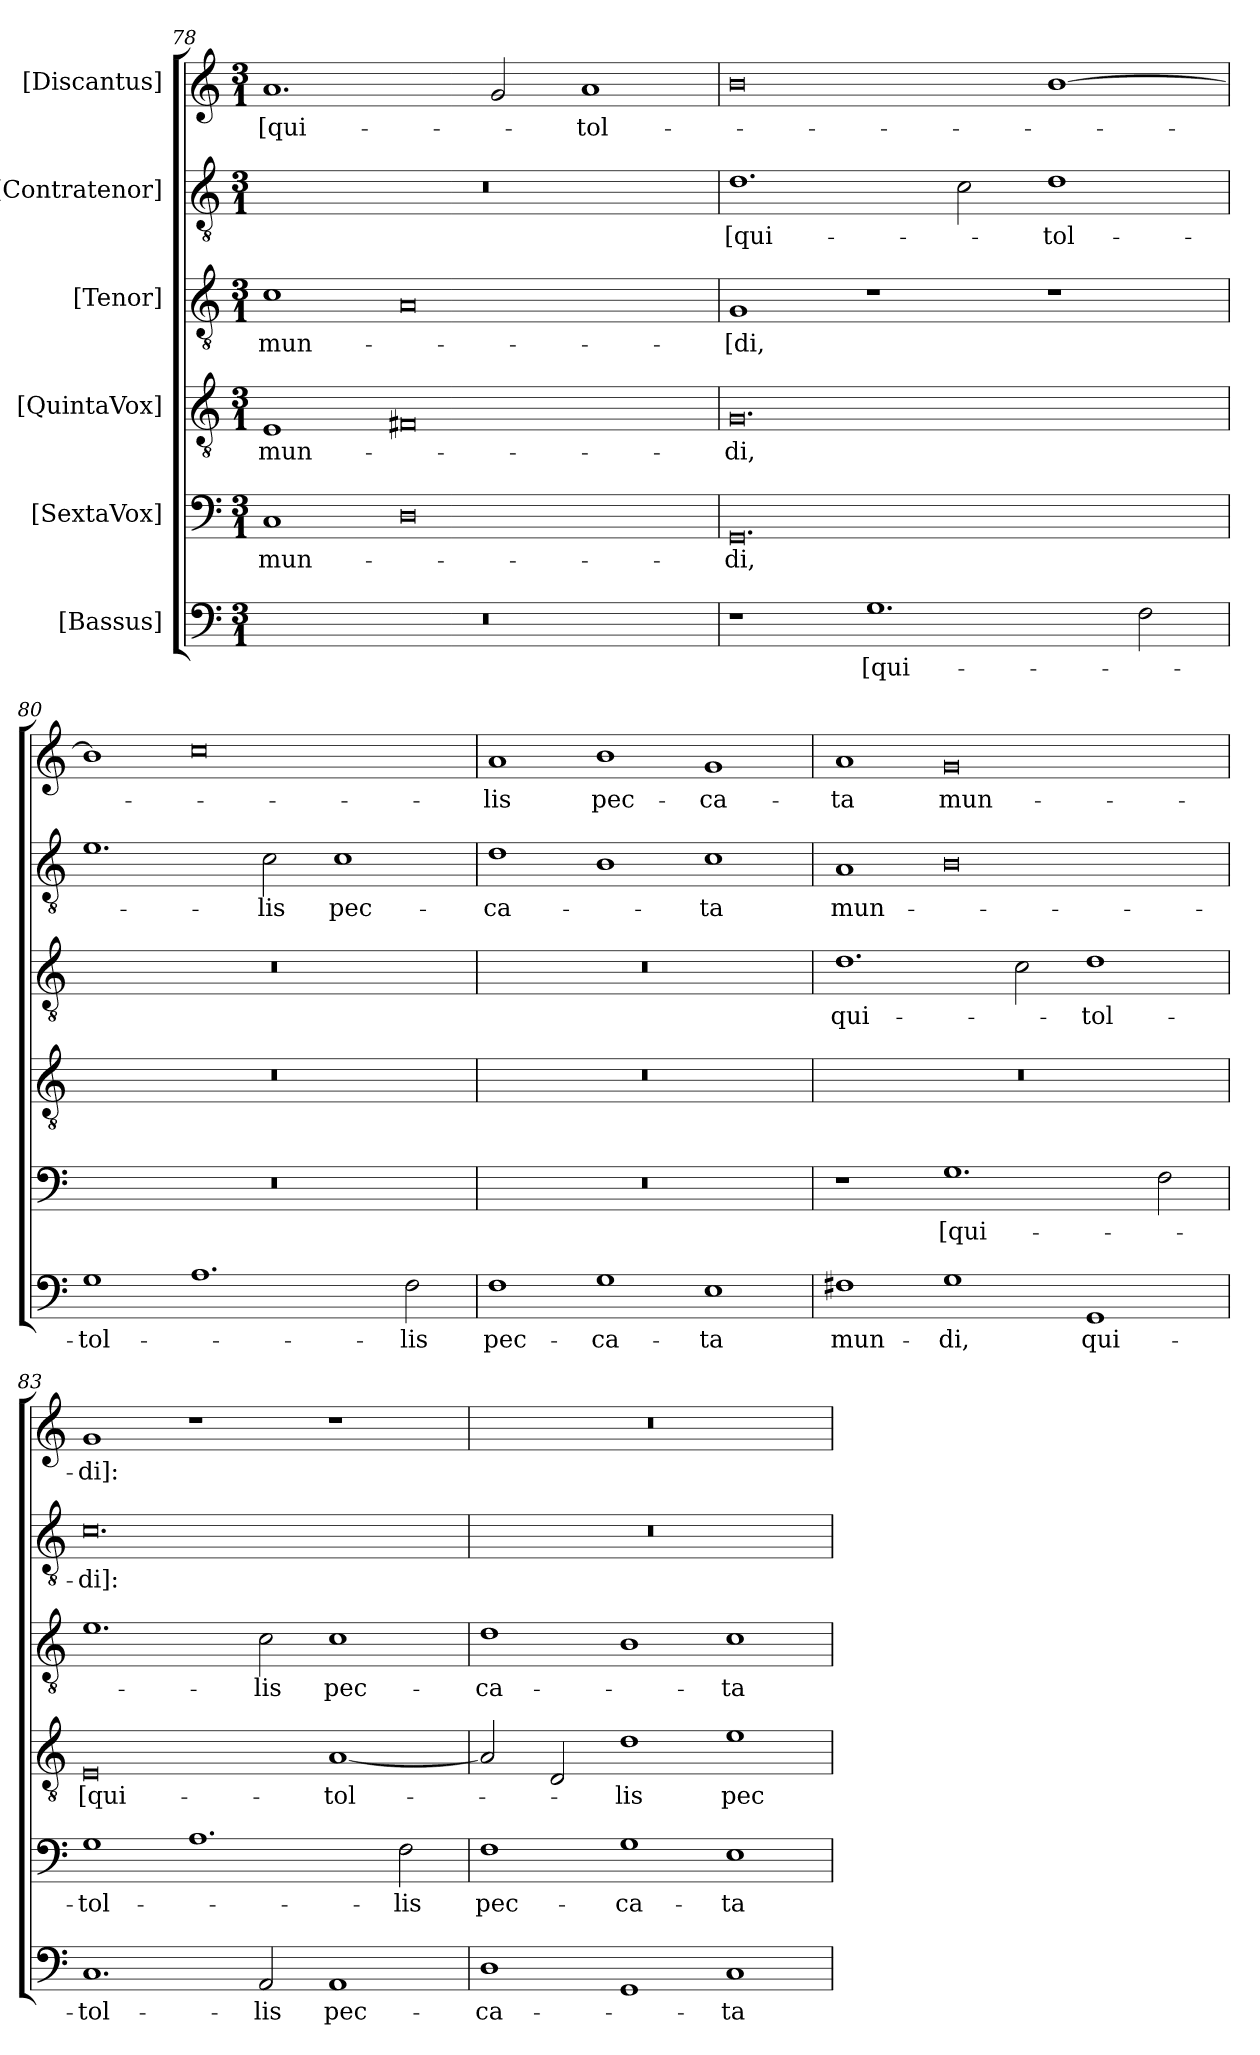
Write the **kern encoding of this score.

**kern	**text	**kern	**text	**kern	**text	**kern	**text	**kern	**text	**kern	**text
*part6	*part6	*part5	*part5	*part4	*part4	*part3	*part3	*part2	*part2	*part1	*part1
*staff6	*staff6	*staff5	*staff5	*staff4	*staff4	*staff3	*staff3	*staff2	*staff2	*staff1	*staff1
*I"[Bassus]	*	*I"[SextaVox]	*	*I"[QuintaVox]	*	*I"[Tenor]	*	*I"[Contratenor]	*	*I"[Discantus]	*
*clefF4	*	*clefF4	*	*clefGv2	*	*clefGv2	*	*clefGv2	*	*clefG2	*
*k[]	*	*k[]	*	*k[]	*	*k[]	*	*k[]	*	*k[]	*
*M3/1	*	*M3/1	*	*M3/1	*	*M3/1	*	*M3/1	*	*M3/1	*
=78	=78	=78	=78	=78	=78	=78	=78	=78	=78	=78	=78
!LO:N:vis=0	!	!	!	!	!	!	!	!LO:N:vis=0	!	!	!
0.r	.	1C/	mun-	1E/	mun-	1c\	mun-	0.r	.	1.a/	[qui-
.	.	0D\	.	0F#X/	.	0A/	.	.	.	.	.
.	.	.	.	.	.	.	.	.	.	2g/	.
.	.	.	.	.	.	.	.	.	.	1a/	tol-
=79	=79	=79	=79	=79	=79	=79	=79	=79	=79	=79	=79
1r	.	0.GG/	-di,	0.G/	-di,	1G/	-[di,	1.d\	[qui-	0b\	.
1.G\	[qui-	.	.	.	.	1r	.	.	.	.	.
.	.	.	.	.	.	.	.	2c\	.	.	.
.	.	.	.	.	.	1r	.	1d\	tol-	[1b\	.
2F\	.	.	.	.	.	.	.	.	.	.	.
=80	=80	=80	=80	=80	=80	=80	=80	=80	=80	=80	=80
!	!	!LO:N:vis=0	!	!LO:N:vis=0	!	!LO:N:vis=0	!	!	!	!	!
1G\	tol-	0.r	.	0.r	.	0.r	.	1.e\	.	1b\]	.
1.A\	.	.	.	.	.	.	.	.	.	0cc\	.
.	.	.	.	.	.	.	.	2c\	-lis	.	.
.	.	.	.	.	.	.	.	1c\	pec-	.	.
2F\	-lis	.	.	.	.	.	.	.	.	.	.
=81	=81	=81	=81	=81	=81	=81	=81	=81	=81	=81	=81
!	!	!LO:N:vis=0	!	!LO:N:vis=0	!	!LO:N:vis=0	!	!	!	!	!
1F\	pec-	0.r	.	0.r	.	0.r	.	1d\	-ca-	1a/	-lis
1G\	-ca-	.	.	.	.	.	.	1B\	.	1b\	pec-
1E\	-ta	.	.	.	.	.	.	1c\	-ta	1g/	-ca-
=82	=82	=82	=82	=82	=82	=82	=82	=82	=82	=82	=82
!	!	!	!	!LO:N:vis=0	!	!	!	!	!	!	!
1F#X\	mun-	1r	.	0.r	.	1.d\	qui-	1A/	mun-	1a/	-ta
1G\	-di,	1.G\	[qui-	.	.	.	.	0B\	.	0g/	mun-
.	.	.	.	.	.	2c\	.	.	.	.	.
1GG/	qui-	.	.	.	.	1d\	tol-	.	.	.	.
.	.	2F\	.	.	.	.	.	.	.	.	.
=83	=83	=83	=83	=83	=83	=83	=83	=83	=83	=83	=83
1.C/	tol-	1G\	tol-	0E/	[qui-	1.e\	.	0.c\	-di]:	1g/	-di]:
.	.	1.A\	.	.	.	.	.	.	.	1r	.
2AA/	-lis	.	.	.	.	2c\	-lis	.	.	.	.
1AA/	pec-	.	.	[1A/	tol-	1c\	pec-	.	.	1r	.
.	.	2F\	-lis	.	.	.	.	.	.	.	.
=84	=84	=84	=84	=84	=84	=84	=84	=84	=84	=84	=84
!	!	!	!	!	!	!	!	!LO:N:vis=0	!	!LO:N:vis=0	!
1D\	-ca-	1F\	pec-	2A/]	.	1d\	-ca-	0.r	.	0.r	.
.	.	.	.	2D/	.	.	.	.	.	.	.
1GG/	.	1G\	-ca-	1d\	-lis	1B\	.	.	.	.	.
1C/	-ta	1E\	-ta	1e\	pec-	1c\	-ta	.	.	.	.
=	=	=	=	=	=	=	=	=	=	=	=
*-	*-	*-	*-	*-	*-	*-	*-	*-	*-	*-	*-
